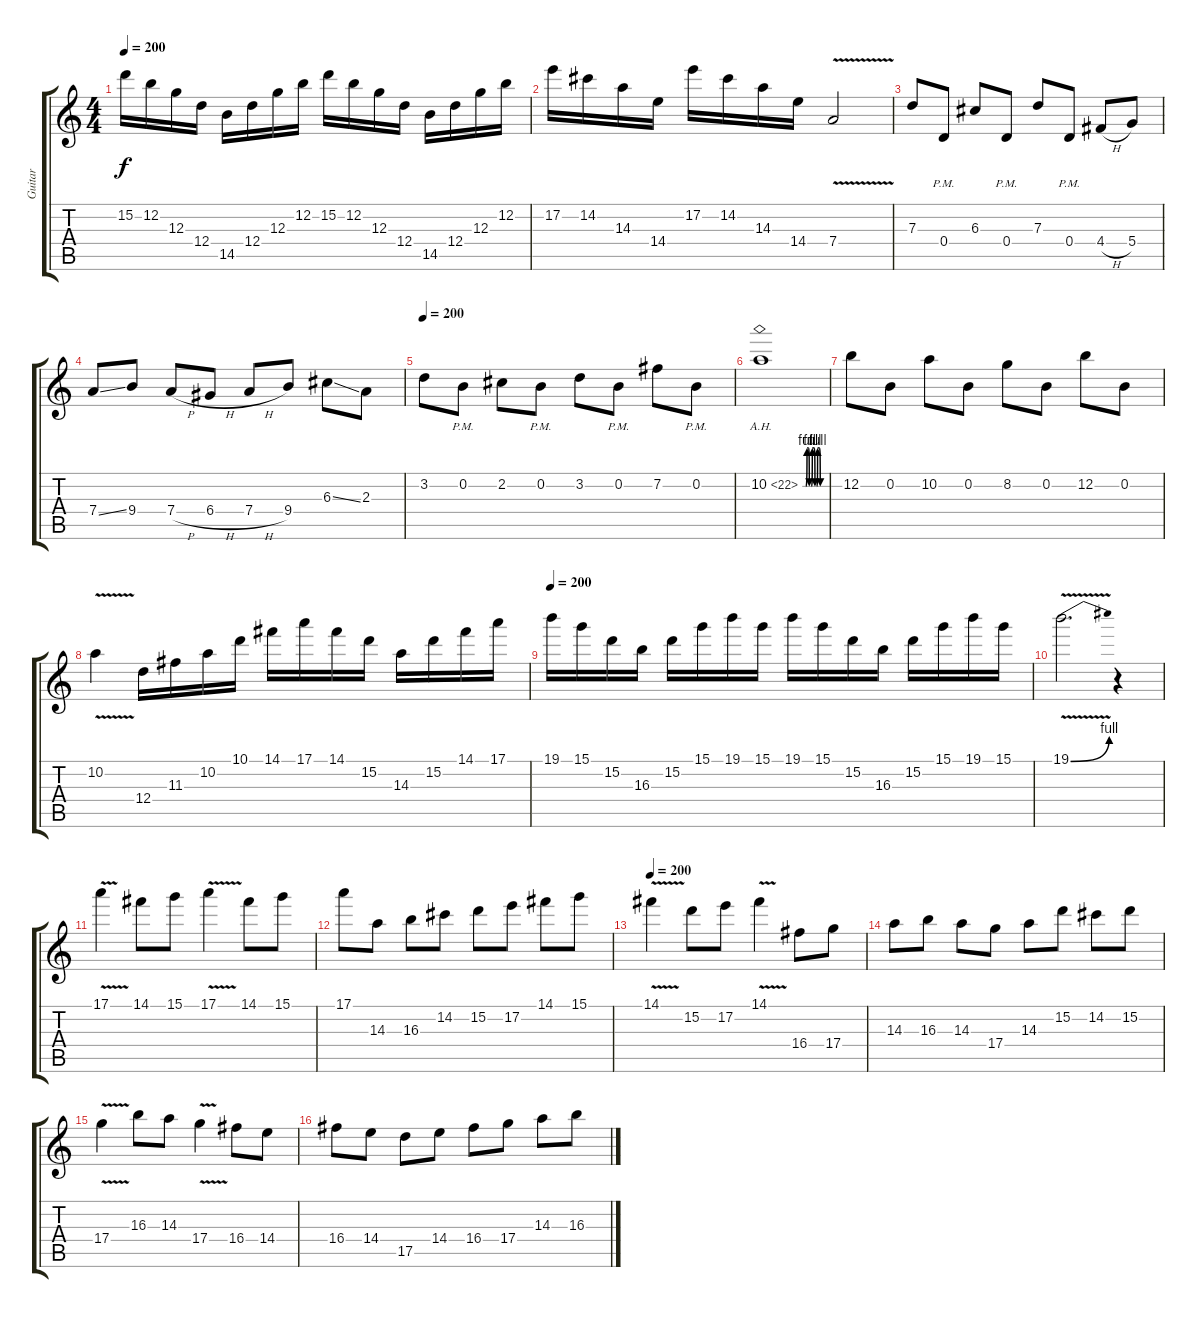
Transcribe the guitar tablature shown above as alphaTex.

\track ("Guitar" "Guitar") {instrument distortionguitar}
\staff {score tabs}
\tuning (E4 B3 G3 D3 A2 E2) {hide}
\ts (4 4)
\tempo 200
\clef g2
\ks c
15.2.16{dy f} 12.2.16 12.3.16 12.4.16 14.5.16 12.4.16 12.3.16 12.2.16 15.2.16 12.2.16 12.3.16 12.4.16 14.5.16 12.4.16 12.3.16 12.2.16 |
17.2.16 14.2.16 14.3.16 14.4.16 17.2.16 14.2.16 14.3.16 14.4.16 7.4{v}.2 |
7.3.8 0.4{pm}.8 6.3.8 0.4{pm}.8 7.3.8 0.4{pm}.8 4.4{h}.8 5.4.8 |
7.4{ss}.8 9.4.8 7.4{h}.8 6.4{h}.8 7.4{h}.8 9.4.8 6.3{ss}.8 2.3.8 |
\tempo 200
3.2.8 0.2{pm}.8 2.2.8 0.2{pm}.8 3.2.8 0.2{pm}.8 7.2.8 0.2{pm}.8 |
10.2{be (custom 0 0 8 0 11 4 15 4 17 0 23 0 25 4 30 4 32 0 37 0 39 4 44 4 46 0 60 0) ah 12}.1 |
12.2.8 0.2.8 10.2.8 0.2.8 8.2.8 0.2.8 12.2.8 0.2.8 |
10.2{v}.4 12.4.16 11.3.16 10.2.16 10.1.16 14.1.16 17.1.16 14.1.16 15.2.16 14.3.16 15.2.16 14.1.16 17.1.16 |
\tempo 200
19.1.16 15.1.16 15.2.16 16.3.16 15.2.16 15.1.16 19.1.16 15.1.16 19.1.16 15.1.16 15.2.16 16.3.16 15.2.16 15.1.16 19.1.16 15.1.16 |
19.1{be (bend 0 0 60 4) v}.2{d} r.4 |
17.1{v}.4 14.1.8 15.1.8 17.1{v}.4 14.1.8 15.1.8 |
17.1.8 14.3.8 16.3.8 14.2.8 15.2.8 17.2.8 14.1.8 15.1.8 |
\tempo 200
14.1{v}.4 15.2.8 17.2.8 14.1{v}.4 16.4.8 17.4.8 |
14.3.8 16.3.8 14.3.8 17.4.8 14.3.8 15.2.8 14.2.8 15.2.8 |
17.4{v}.4 16.3.8 14.3.8 17.4{v}.4 16.4.8 14.4.8 |
16.4.8 14.4.8 17.5.8 14.4.8 16.4.8 17.4.8 14.3.8 16.3.8
